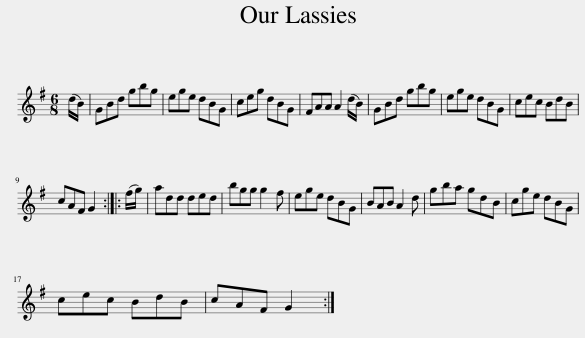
X:1
L:1/8
M:6/8
I:linebreak $
K:G
V:1 treble
V:1
 (d/B/) | GBd gbg | ege dBG | ceg dBG | FAA A2 (d/B/) | %5
 GBd gbg | ege dBG | cec BdB |$ cAF G2 :: (f/g/) | %10
 add ded | bgg g2 f | ege dBG | BAB A2 d | gba gdB | %15
 cge dBG |$ cec BdB | cAF G2 :| %18
